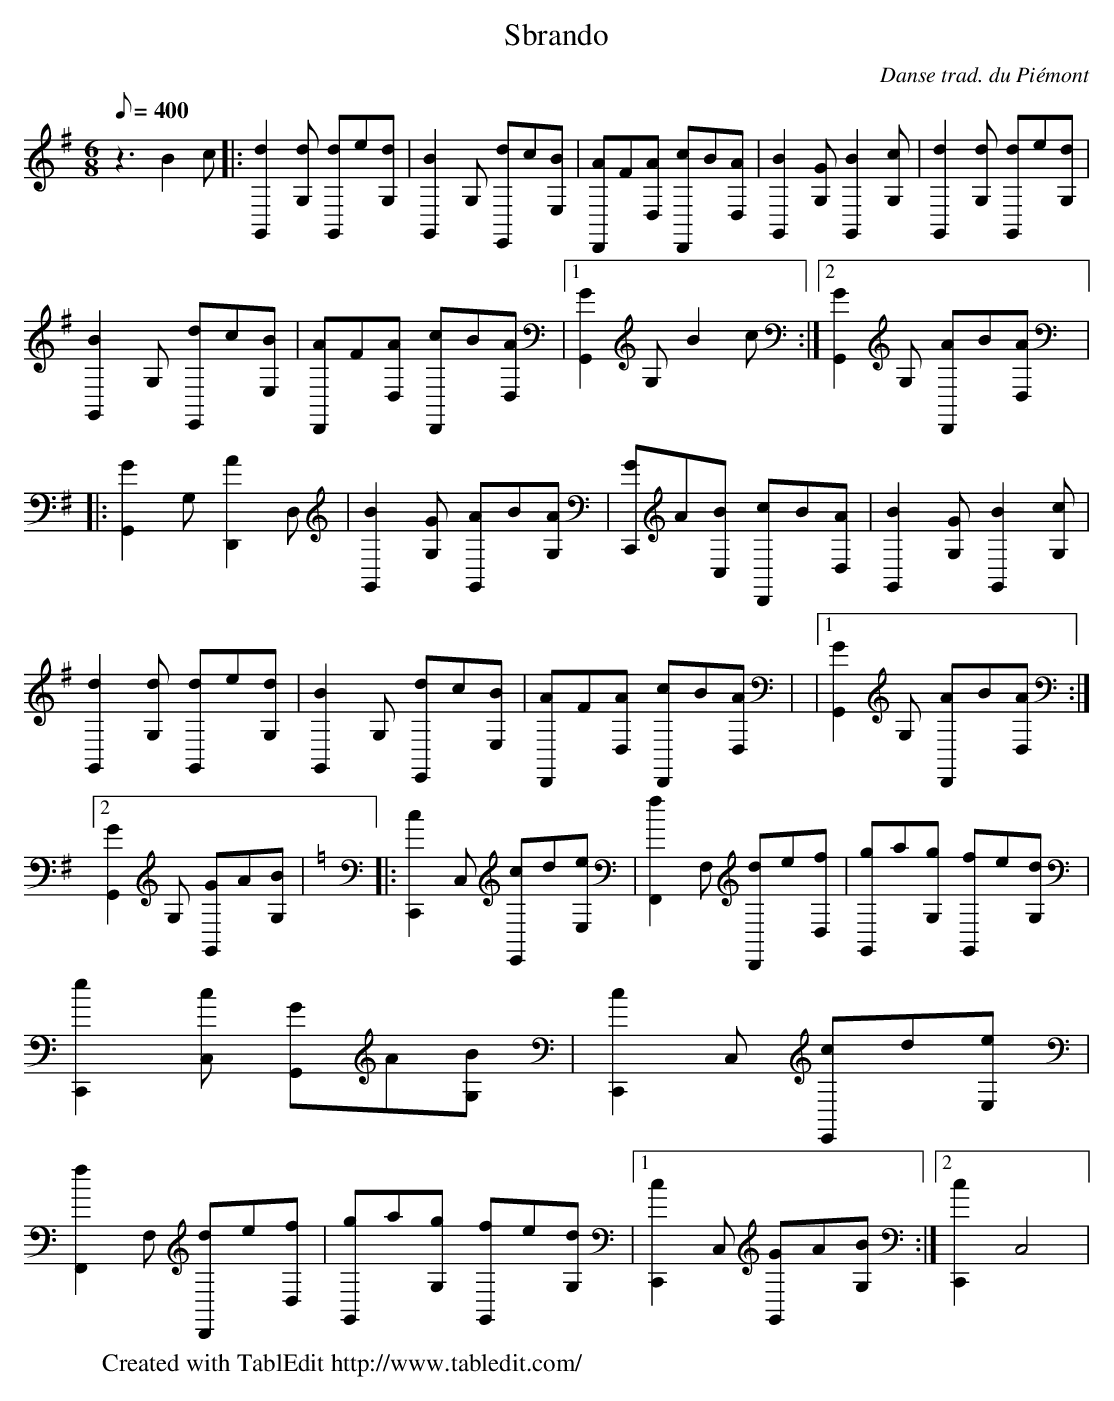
X:1
T:Sbrando
C:Danse trad. du Piémont
L:1/8
Q:400
M:6/8
K:G
 z3 B2c |: [d2G,,2][dG,] [dG,,]e[dG,] | [B2G,,2]G, [dE,,]c[BE,] | [AD,,]F[AD,] [cD,,]B[AD,] | \
 [B2G,,2][GG,] [B2G,,2][cG,] | [d2G,,2][dG,] [dG,,]e[dG,] | [B2G,,2]G, [dE,,]c[BE,] | \
 [AD,,]F[AD,] [cD,,]B[AD,] |1 [G2G,,2]G, B2c :|2 [G2G,,2]G, [AD,,]B[AD,] |: [G2G,,2]G, [A2D,,2]D, | \
 [B2G,,2][GG,] [AG,,]B[AG,] | [GC,,]A[BC,] [cD,,]B[AD,] | [B2G,,2][GG,] [B2G,,2][cG,] | \
 [d2G,,2][dG,] [dG,,]e[dG,] | [B2G,,2]G, [dE,,]c[BE,] | [AD,,]F[AD,] [cD,,]B[AD,] | \
|1 [G2G,,2]G, [AD,,]B[AD,] :|2 [G2G,,2]G, [GG,,]A[BG,] | \
K:C
|: [c2C,,2]C, [cE,,]d[eE,] | [f2F,,2]F, [dD,,]e[fD,] | [gG,,]a[gG,] [fG,,]e[dG,] | \
 [e2C,,2][cC,] [GG,,]A[BG,] | [c2C,,2]C, [cE,,]d[eE,] | [f2F,,2]F, [dD,,]e[fD,] | \
 [gG,,]a[gG,] [fG,,]e[dG,] |1 [c2C,,2]C, [GG,,]A[BG,] :|2 [c2C,,2]C,4 | \
W:Created with TablEdit http://www.tabledit.com/
